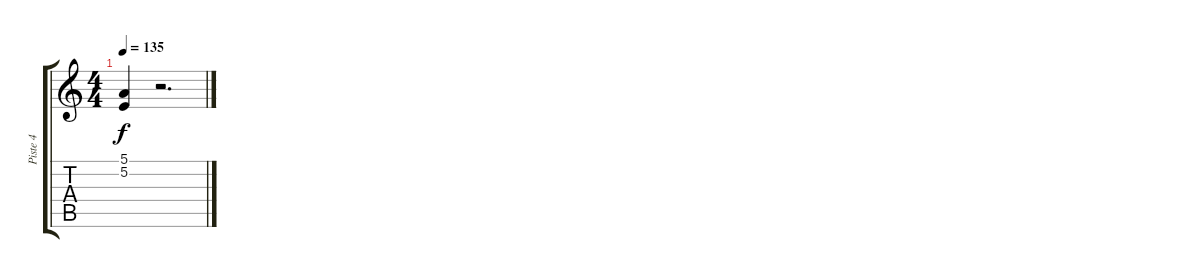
\track ("Piste 4" "Piste 4") {instrument englishhorn}
\staff {score tabs}
\tuning (E4 B3 G3 D3 A2 E2) {hide}
\ts (4 4)
\tempo 135
\clef g2
\ks c
(5.1{t} 5.2{t}).4{dy f} r.2{d}
